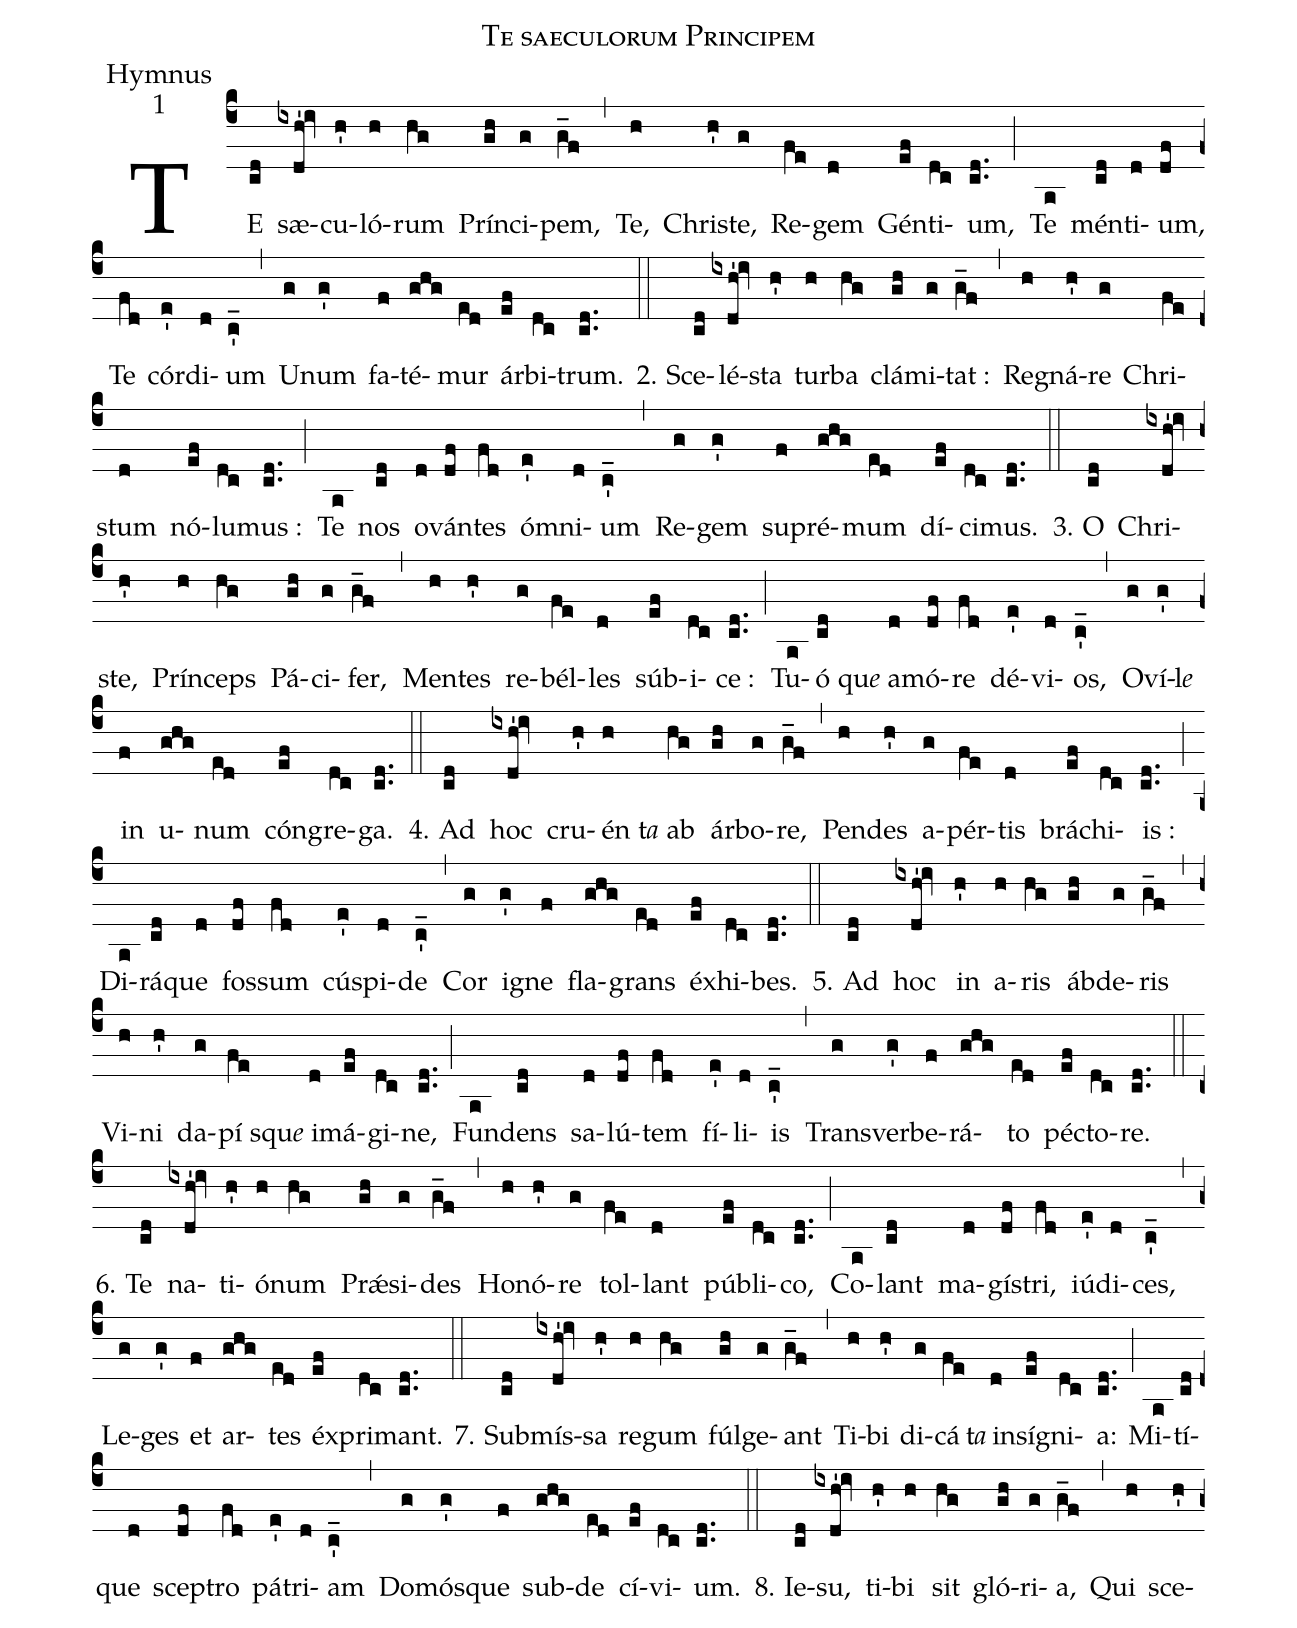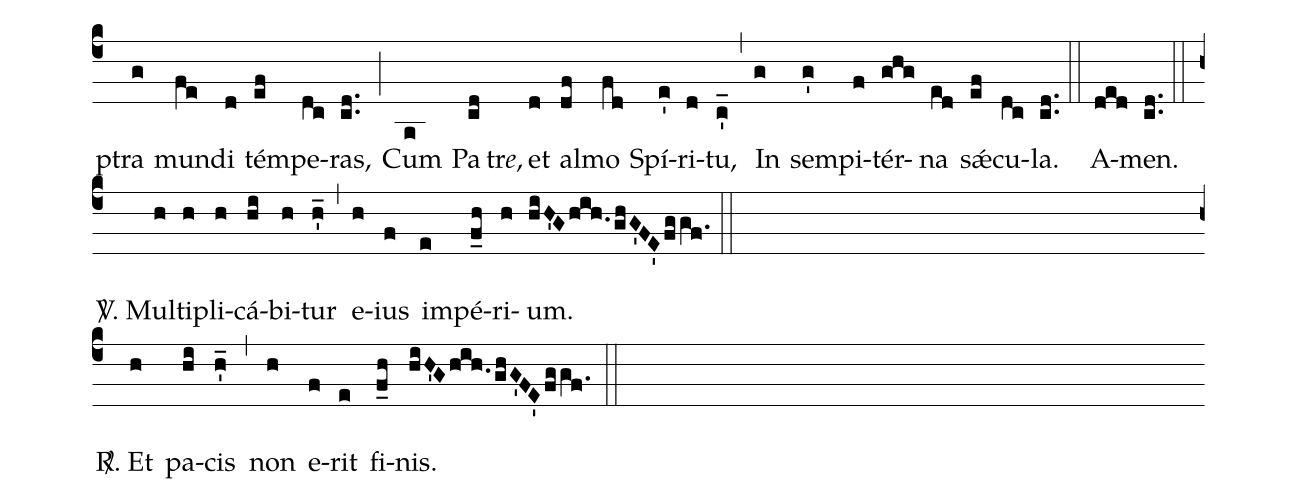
name:Te saeculorum Principem;
office-part:Hymnus;
mode:1;
%%
(c4) TE(cd) sæ(ixdh'!iv)cu(h')ló(h)rum(hg) Prín(gh)ci(g)pem,(g_f) (,) Te,(h) Chri(h')ste,(g) Re(fe)gem(d) Gén(ef)ti(dc)um,(cd..) (;) Te(a) mén(cd)ti(d)um,(df) Te(fd) cór(e')di(d)um(c'_) (,) U(g)num(g') fa(f)té(ghg)mur(ed) ár(ef)bi(dc)trum.(cd..) (::)

2. Sc{e}(cd)lé(ixdh'!iv)sta(h') tur(h)ba(hg) clá(gh)mi(g)tat :(g_f) (,) Re(h)gná(h')re(g) Chri(fe)stum(d) nó(ef)lu(dc)mus :(cd..) (;) Te(a) nos(cd) o(d)ván(df)tes(fd) ó(e')mni(d)um(c'_) (,) Re(g)gem(g') su(f)pré(ghg)mum(ed) dí(ef)ci(dc)mus.(cd..) (::)

3. {O}(cd) Chri(ixdh'!iv)ste,(h') Prín(h)ceps(hg) Pá(gh)ci(g)fer,(g_f) (,) Men(h)tes(h') re(g)bél(fe)les(d) súb(ef)i(dc)ce :(cd..) (;) Tu(a)ó(cd)qu<i>e</i>() a(d)mó(df)re(fd) dé(e')vi(d)os,(c'_) (,) O(g)ví(g')l<i>e</i>() in(f) u(ghg)num(ed) cón(ef)gre(dc)ga.(cd..) (::)

4. {A}d(cd) hoc(ixdh'!iv) cru(h')én(h)t<i>a</i>() ab(hg) ár(gh)bo(g)re,(g_f) (,) Pen(h)des(h') a(g)pér(fe)tis(d) brá(ef)chi(dc)is :(cd..) (;) Di(a)rá(cd)que(d) fos(df)sum(fd) cú(e')spi(d)de(c'_) (,) Cor(g) i(g')gne(f) fla(ghg)grans(ed) éx(ef)hi(dc)bes.(cd..) (::)

5. {A}d(cd) hoc(ixdh'!iv) in(h') a(h)ris(hg) áb(gh)de(g)ris(g_f) (,) Vi(h)ni(h') da(g)pí(fe)squ<i>e</i>() i(d)má(ef)gi(dc)ne,(cd..) (;) Fun(a)dens(cd) sa(d)lú(df)tem(fd) fí(e')li(d)is(c'_) (,) Trans(g)ver(g')be(f)rá(ghg)to(ed) pé(ef)cto(dc)re.(cd..) (::)

6. T{e}(cd) na(ixdh'!iv)ti(h')ó(h)num(hg) Pr<sp>'æ</sp>(gh)si(g)des(g_f) (,) Ho(h)nó(h')re(g) tol(fe)lant(d) pú(ef)bli(dc)co,(cd..) (;) Co(a)lant(cd) ma(d)gí(df)stri,(fd) iú(e')di(d)ces,(c'_) (,) Le(g)ges(g') et(f) ar(ghg)tes(ed) éx(ef)pri(dc)mant.(cd..) (::)

7. S{u}b(cd)mís(ixdh'!iv)sa(h') re(h)gum(hg) fúl(gh)ge(g)ant(g_f) (,) Ti(h)bi(h') di(g)cá(fe)t<i>a</i>() in(d)sí(ef)gni(dc)a:(cd..) (;) Mi(a)tí(cd)que(d) sce(df)ptro(fd) pá(e')tri(d)am(c'_) (,) Do(g)mó(g')sque(f) sub(ghg)de(ed) cí(ef)vi(dc)um.(cd..) (::)

8. I{e}(cd)su,(ixdh'!iv) ti(h')bi(h) sit(hg) gló(gh)ri(g)a,(g_f) (,) Qui(h) sce(h')ptra(g) mun(fe)di(d) tém(ef)pe(dc)ras,(cd..) (;) Cum(a) Pa(cd)tr<i>e</i>,() et(d) al(df)mo(fd) Spí(e')ri(d)tu,(c'_) (,) In(g) sem(g')pi(f)tér(ghg)na(ed) s<sp>'æ</sp>(ef)cu(dc)la.(cd..) (::)

A(ded)men.(cd..) (::)

(Z) <sp>V/</sp>. M{u}l(h)ti(h)pli(h)cá(hi)bi(h)tur(h'_) (,) e(h)ius(f) im(e)pé(f_h)ri(h)um.(hiH'G!/hih./ghG'FE'!/fggf.) (::)

(Z) <sp>R/</sp>. {E}t(h) pa(hi)cis(h'_) (,) non(h) e(f)rit(e) fi(f_h)nis.(hiH'G!/hih./ghG'FE'!/fggf.) (::)
